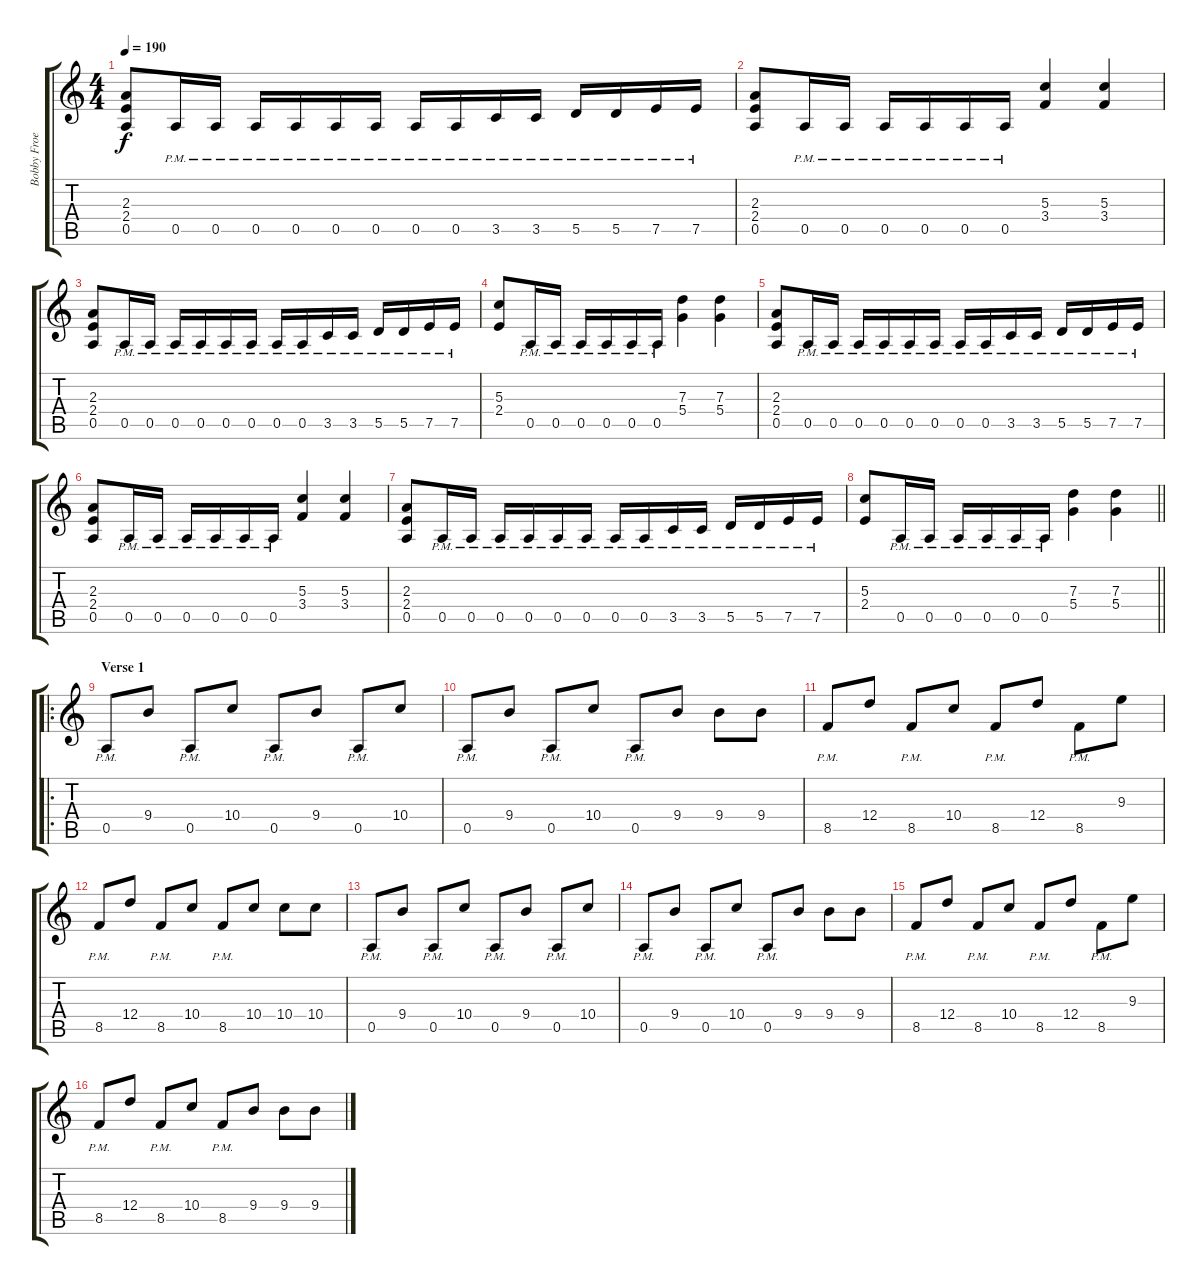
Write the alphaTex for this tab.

\track ("Bobby Froese" "Bobby Froe") {instrument distortionguitar}
\staff {score tabs}
\tuning (E4 B3 G3 D3 A2 E2) {hide}
\ts (4 4)
\tempo 190
\clef g2
\ks c
(2.3 2.4 0.5).8{dy f} 0.5{pm}.16 0.5{pm}.16 0.5{pm}.16 0.5{pm}.16 0.5{pm}.16 0.5{pm}.16 0.5{pm}.16 0.5{pm}.16 3.5{pm}.16 3.5{pm}.16 5.5{pm}.16 5.5{pm}.16 7.5{pm}.16 7.5{pm}.16 |
(2.3 2.4 0.5).8 0.5{pm}.16 0.5{pm}.16 0.5{pm}.16 0.5{pm}.16 0.5{pm}.16 0.5{pm}.16 (5.3 3.4).4 (5.3 3.4).4 |
(2.3 2.4 0.5).8 0.5{pm}.16 0.5{pm}.16 0.5{pm}.16 0.5{pm}.16 0.5{pm}.16 0.5{pm}.16 0.5{pm}.16 0.5{pm}.16 3.5{pm}.16 3.5{pm}.16 5.5{pm}.16 5.5{pm}.16 7.5{pm}.16 7.5{pm}.16 |
(5.3 2.4).8 0.5{pm}.16 0.5{pm}.16 0.5{pm}.16 0.5{pm}.16 0.5{pm}.16 0.5{pm}.16 (7.3 5.4).4 (7.3 5.4).4 |
(2.3 2.4 0.5).8 0.5{pm}.16 0.5{pm}.16 0.5{pm}.16 0.5{pm}.16 0.5{pm}.16 0.5{pm}.16 0.5{pm}.16 0.5{pm}.16 3.5{pm}.16 3.5{pm}.16 5.5{pm}.16 5.5{pm}.16 7.5{pm}.16 7.5{pm}.16 |
(2.3 2.4 0.5).8 0.5{pm}.16 0.5{pm}.16 0.5{pm}.16 0.5{pm}.16 0.5{pm}.16 0.5{pm}.16 (5.3 3.4).4 (5.3 3.4).4 |
(2.3 2.4 0.5).8 0.5{pm}.16 0.5{pm}.16 0.5{pm}.16 0.5{pm}.16 0.5{pm}.16 0.5{pm}.16 0.5{pm}.16 0.5{pm}.16 3.5{pm}.16 3.5{pm}.16 5.5{pm}.16 5.5{pm}.16 7.5{pm}.16 7.5{pm}.16 |
\barLineRight lightlight
(5.3 2.4).8 0.5{pm}.16 0.5{pm}.16 0.5{pm}.16 0.5{pm}.16 0.5{pm}.16 0.5{pm}.16 (7.3 5.4).4 (7.3 5.4).4 |
\ro
\section ("" "Verse 1")
0.5{pm}.8 9.4.8 0.5{pm}.8 10.4.8 0.5{pm}.8 9.4.8 0.5{pm}.8 10.4.8 |
0.5{pm}.8 9.4.8 0.5{pm}.8 10.4.8 0.5{pm}.8 9.4.8 9.4.8 9.4.8 |
8.5{pm}.8 12.4.8 8.5{pm}.8 10.4.8 8.5{pm}.8 12.4.8 8.5{pm}.8 9.3.8 |
8.5{pm}.8 12.4.8 8.5{pm}.8 10.4.8 8.5{pm}.8 10.4.8 10.4.8 10.4.8 |
0.5{pm}.8 9.4.8 0.5{pm}.8 10.4.8 0.5{pm}.8 9.4.8 0.5{pm}.8 10.4.8 |
0.5{pm}.8 9.4.8 0.5{pm}.8 10.4.8 0.5{pm}.8 9.4.8 9.4.8 9.4.8 |
8.5{pm}.8 12.4.8 8.5{pm}.8 10.4.8 8.5{pm}.8 12.4.8 8.5{pm}.8 9.3.8 |
8.5{pm}.8 12.4.8 8.5{pm}.8 10.4.8 8.5{pm}.8 9.4.8 9.4.8 9.4.8
